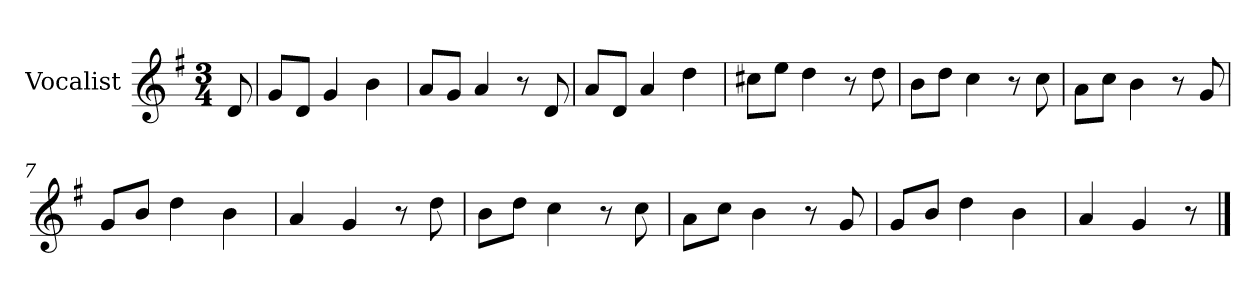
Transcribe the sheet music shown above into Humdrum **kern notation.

**kern
*part1
*staff1
*I"Vocalist
*k[f#]
*G:
*M3/4
=
8d
=1
8gL
8dJ
4g
4b
=2
8aL
8gJ
4a
8r
8d
=3
8aL
8dJ
4a
4dd
=4
8cc#XL
8eeJ
4dd
8r
8dd
=5
8bL
8ddJ
4cc
8r
8cc
=6
8aL
8ccJ
4b
8r
8g
=7
8gL
8bJ
4dd
4b
=8
4a
4g
8r
8dd
=9
8bL
8ddJ
4cc
8r
8cc
=10
8aL
8ccJ
4b
8r
8g
=11
8gL
8bJ
4dd
4b
=12
4a
4g
8r
==
*-
